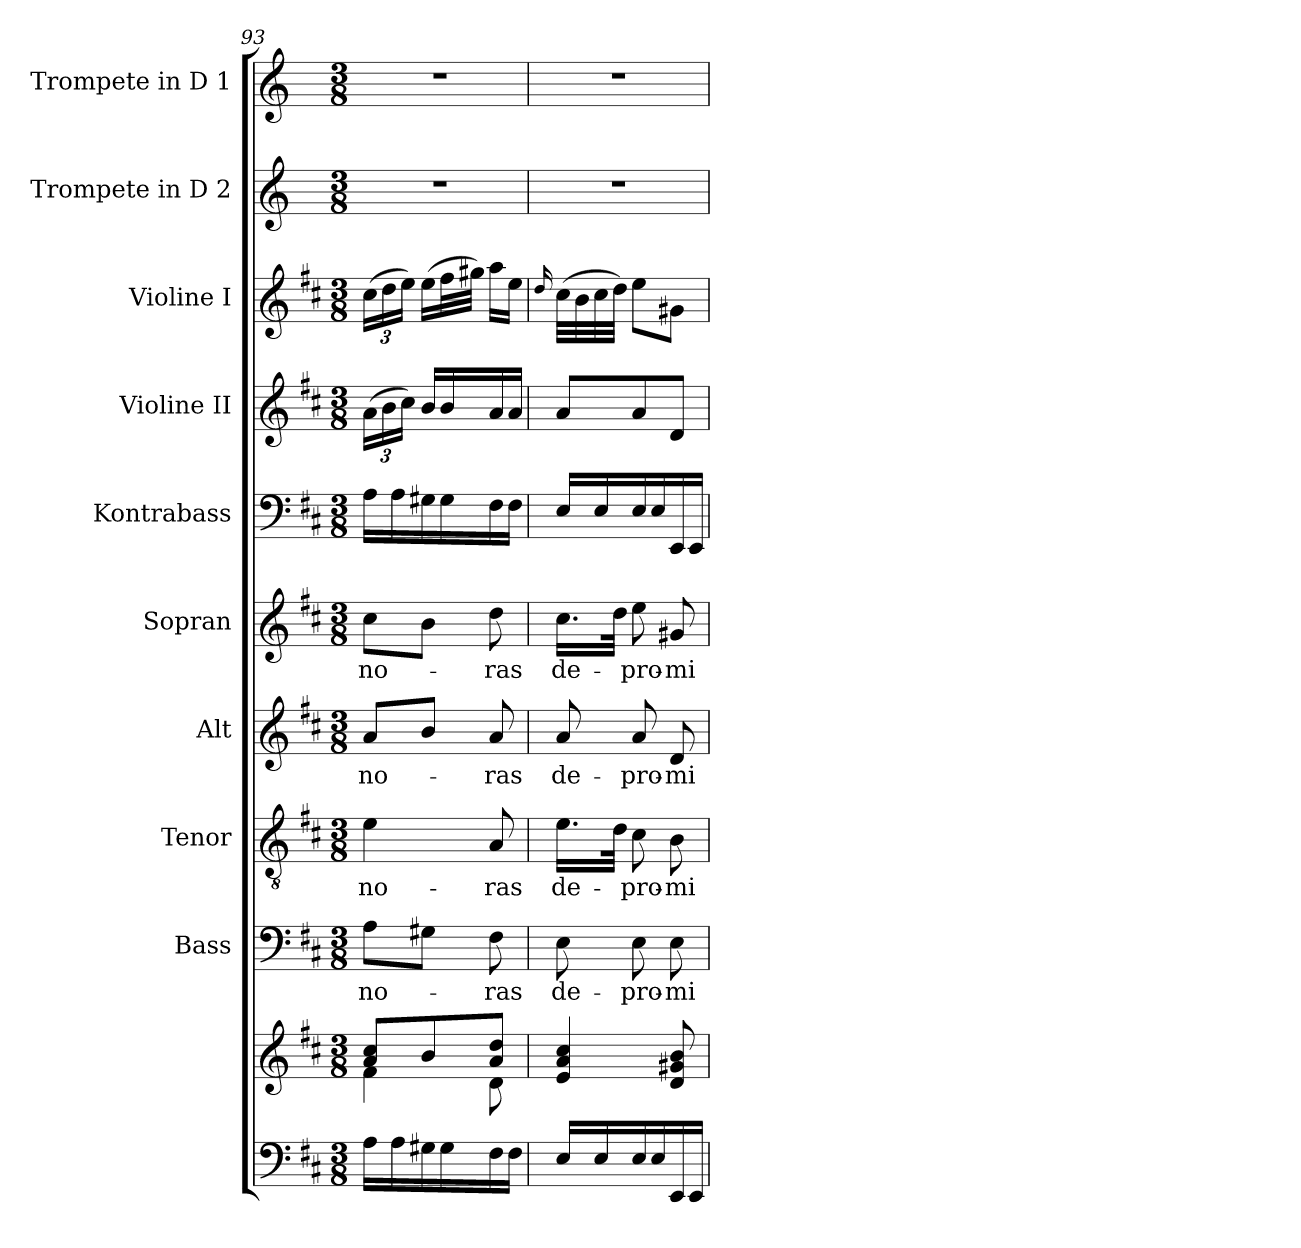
**kern	**kern	**kern	**text	**kern	**text	**kern	**text	**kern	**text	**kern	**kern	**kern	**kern	**kern
*part10	*part10	*part9	*part9	*part8	*part8	*part7	*part7	*part6	*part6	*part5	*part4	*part3	*part2	*part1
*staff11	*staff10	*staff9	*staff9	*staff8	*staff8	*staff7	*staff7	*staff6	*staff6	*staff5	*staff4	*staff3	*staff2	*staff1
*	*	*I"Bass	*	*I"Tenor	*	*I"Alt	*	*I"Sopran	*	*I"Kontrabass	*I"Violine II	*I"Violine I	*I"Trompete in D 2	*I"Trompete in D 1
*	*	*I'B.	*	*I'T.	*	*I'A.	*	*I'S.	*	*I'Kb.	*I'Vl. II	*I'Vl. I	*I'Trp. D 2	*I'Trp. D 1
*clefF4	*clefG2	*clefF4	*	*clefGv2	*	*clefG2	*	*clefG2	*	*clefF4	*clefG2	*clefG2	*clefG2	*clefG2
*	*	*	*	*	*	*	*	*	*	*ITrd7c12	*	*	*ITrd-1c-2	*ITrd-1c-2
*k[f#c#]	*k[f#c#]	*k[f#c#]	*	*k[f#c#]	*	*k[f#c#]	*	*k[f#c#]	*	*k[f#c#]	*k[f#c#]	*k[f#c#]	*k[f#c#]	*k[f#c#]
*D:	*D:	*D:	*	*D:	*	*D:	*	*D:	*	*D:	*D:	*D:	*D:	*D:
*M3/8	*M3/8	*M3/8	*	*M3/8	*	*M3/8	*	*M3/8	*	*M3/8	*M3/8	*M3/8	*M3/8	*M3/8
=93	=93	=93	=93	=93	=93	=93	=93	=93	=93	=93	=93	=93	=93	=93
*	*^	*	*	*	*	*	*	*	*	*	*	*	*	*
!	!	!	!	!LO:LY:b	!	!LO:LY:b	!	!LO:LY:b	!	!LO:LY:b	!	!	!	!	!
16A\LL	8a/ 8cc#/L	4f#\	8A\L	-no-	4e\	-no-	8a/L	-no-	8cc#\L	-no-	16AA\LL	(>24a\LL	(>24cc#\LL	4.r	4.r
.	.	.	.	.	.	.	.	.	.	.	.	24b\	24dd\	.	.
16A\	.	.	.	.	.	.	.	.	.	.	16AA\	.	.	.	.
.	.	.	.	.	.	.	.	.	.	.	.	24cc#\JJ)	24ee\JJ)	.	.
16G#X\	8b/	.	8G#X\J	.	.	.	8b/J	.	8b\J	.	16GG#X\	16b/LL	(>16ee\LL	.	.
16G#\	.	.	.	.	.	.	.	.	.	.	16GG#\	16b/	32ff#\L	.	.
.	.	.	.	.	.	.	.	.	.	.	.	.	32gg#X\JJJ)	.	.
!	!	!	!	!LO:LY:b	!	!LO:LY:b	!	!LO:LY:b	!	!LO:LY:b	!	!	!	!	!
16F#\	8a/ 8dd/J	8d\	8F#\	-ras	8A/	-ras	8a/	-ras	8dd\	-ras	16FF#\	16a/	16aa\LL	.	.
16F#\JJ	.	.	.	.	.	.	.	.	.	.	16FF#\JJ	16a/JJ	16ee\JJ	.	.
*	*v	*v	*	*	*	*	*	*	*	*	*	*	*	*	*
=94	=94	=94	=94	=94	=94	=94	=94	=94	=94	=94	=94	=94	=94	=94
.	.	.	.	.	.	.	.	.	.	.	.	16qqdd/	.	.
!	!	!	!LO:LY:b	!	!LO:LY:b	!	!LO:LY:b	!	!LO:LY:b	!	!	!	!	!
16E/LL	4e/ 4a/ 4cc#/	8E\	de-	16.e\LL	de-	8a/	de-	16.cc#\LL	de-	16EE/LL	8a/L	(>32cc#\LLL	4.r	4.r
.	.	.	.	.	.	.	.	.	.	.	.	32b\	.	.
16E/	.	.	.	.	.	.	.	.	.	16EE/	.	32cc#\	.	.
.	.	.	.	32d\JJk	.	.	.	32dd\JJk	.	.	.	32dd\JJJ)	.	.
!	!	!	!LO:LY:b	!	!LO:LY:b	!	!LO:LY:b	!	!LO:LY:b	!	!	!	!	!
16E/	.	8E\	-pro-	8c#\	-pro-	8a/	-pro-	8ee\	-pro-	16EE/	8a/	8ee\L	.	.
16E/	.	.	.	.	.	.	.	.	.	16EE/	.	.	.	.
!	!	!	!LO:LY:b	!	!LO:LY:b	!	!LO:LY:b	!	!LO:LY:b	!	!	!	!	!
16EE/	8d/ 8g#X/ 8b/	8E\	-mi-	8B\	-mi-	8d/	-mi-	8g#X/	-mi-	16EEE/	8d/J	8g#X\J	.	.
16EE/JJ	.	.	.	.	.	.	.	.	.	16EEE/JJ	.	.	.	.
=	=	=	=	=	=	=	=	=	=	=	=	=	=	=
*-	*-	*-	*-	*-	*-	*-	*-	*-	*-	*-	*-	*-	*-	*-
